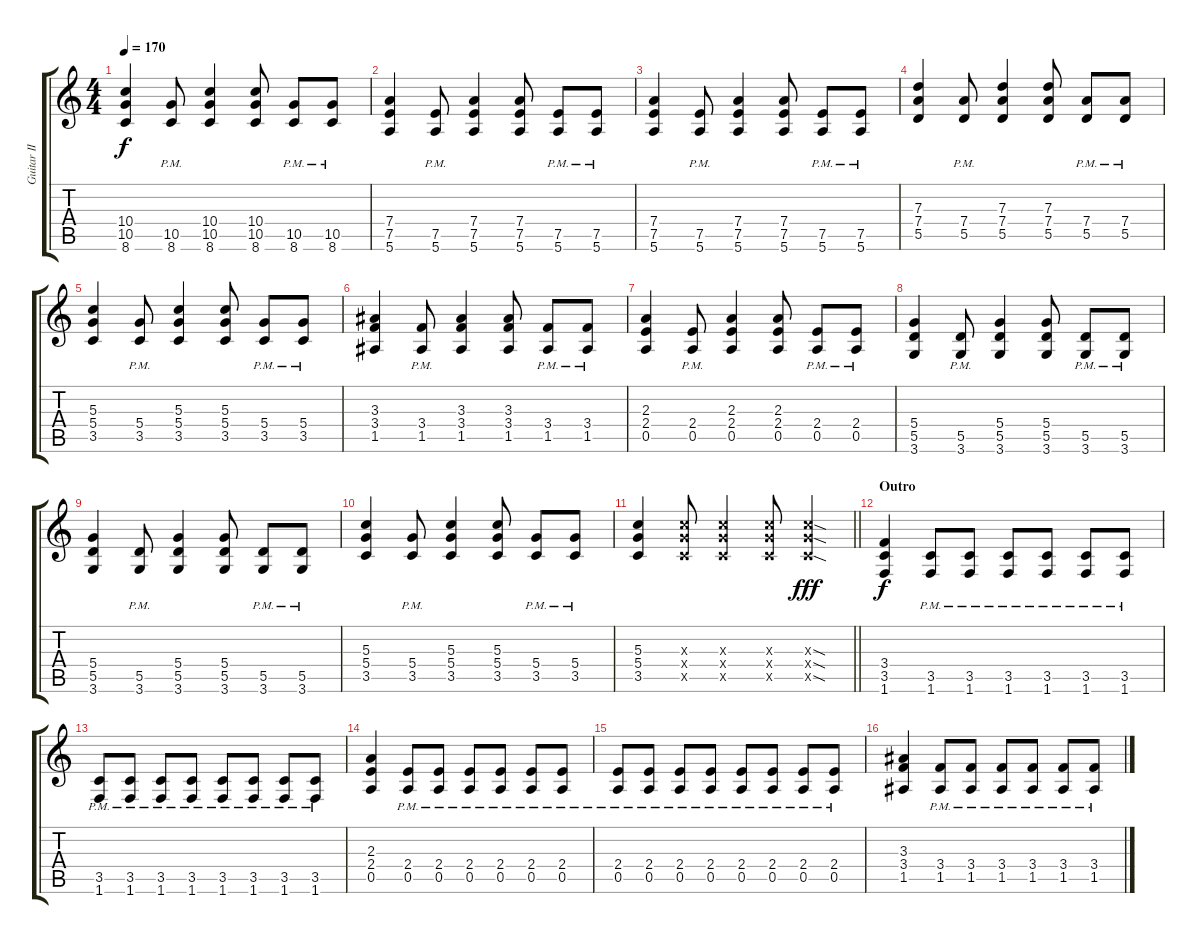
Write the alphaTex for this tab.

\track ("Guitar II" "Guitar II") {instrument overdrivenguitar}
\staff {score tabs}
\tuning (E4 B3 G3 D3 A2 E2) {hide}
\ts (4 4)
\tempo 170
\clef g2
\ks c
(10.4 10.5 8.6).4{dy f} (10.5{pm} 8.6{pm}).8 (10.4 10.5 8.6).4 (10.4 10.5 8.6).8 (10.5{pm} 8.6{pm}).8 (10.5{pm} 8.6{pm}).8 |
(7.4 7.5 5.6).4 (7.5{pm} 5.6{pm}).8 (7.4 7.5 5.6).4 (7.4 7.5 5.6).8 (7.5{pm} 5.6{pm}).8 (7.5{pm} 5.6).8 |
(7.4 7.5 5.6).4 (7.5{pm} 5.6{pm}).8 (7.4 7.5 5.6).4 (7.4 7.5 5.6).8 (7.5{pm} 5.6{pm}).8 (7.5{pm} 5.6).8 |
(7.3 7.4 5.5).4 (7.4{pm} 5.5{pm}).8 (7.3 7.4 5.5).4 (7.3 7.4 5.5).8 (7.4{pm} 5.5{pm}).8 (7.4{pm} 5.5{pm}).8 |
(5.3 5.4 3.5).4 (5.4{pm} 3.5{pm}).8 (5.3 5.4 3.5).4 (5.3 5.4 3.5).8 (5.4{pm} 3.5{pm}).8 (5.4{pm} 3.5{pm}).8 |
(3.3 3.4 1.5).4 (3.4{pm} 1.5{pm}).8 (3.3 3.4 1.5).4 (3.3 3.4 1.5).8 (3.4{pm} 1.5{pm}).8 (3.4{pm} 1.5{pm}).8 |
(2.3 2.4 0.5).4 (2.4{pm} 0.5{pm}).8 (2.3 2.4 0.5).4 (2.3 2.4 0.5).8 (2.4{pm} 0.5{pm}).8 (2.4{pm} 0.5{pm}).8 |
(5.4 5.5 3.6).4 (5.5{pm} 3.6{pm}).8 (5.4 5.5 3.6).4 (5.4 5.5 3.6).8 (5.5{pm} 3.6{pm}).8 (5.5{pm} 3.6{pm}).8 |
(5.4 5.5 3.6).4 (5.5{pm} 3.6{pm}).8 (5.4 5.5 3.6).4 (5.4 5.5 3.6).8 (5.5{pm} 3.6{pm}).8 (5.5{pm} 3.6{pm}).8 |
(5.3 5.4 3.5).4 (5.4{pm} 3.5{pm}).8 (5.3 5.4 3.5).4 (5.3 5.4 3.5).8 (5.4{pm} 3.5{pm}).8 (5.4{pm} 3.5{pm}).8 |
\barLineRight lightlight
(5.3 5.4 3.5).4 (5.3{x} 5.4{x} 3.5{x}).8 (5.3{x} 5.4{x} 3.5{x}).4 (5.3{x} 5.4{x} 3.5{x}).8 (5.3{sod x} 5.4{sod x} 3.5{sod x}).4{dy fff} |
\section ("" "Outro")
(3.4 3.5 1.6).4{dy f} (3.5{pm} 1.6{pm}).8 (3.5{pm} 1.6{pm}).8 (3.5{pm} 1.6{pm}).8 (3.5{pm} 1.6{pm}).8 (3.5{pm} 1.6{pm}).8 (3.5{pm} 1.6{pm}).8 |
(3.5{pm} 1.6{pm}).8 (3.5{pm} 1.6{pm}).8 (3.5{pm} 1.6{pm}).8 (3.5{pm} 1.6{pm}).8 (3.5{pm} 1.6{pm}).8 (3.5{pm} 1.6{pm}).8 (3.5{pm} 1.6{pm}).8 (3.5{pm} 1.6{pm}).8 |
(2.3 2.4 0.5).4 (2.4{pm} 0.5{pm}).8 (2.4{pm} 0.5{pm}).8 (2.4{pm} 0.5{pm}).8 (2.4{pm} 0.5{pm}).8 (2.4{pm} 0.5{pm}).8 (2.4{pm} 0.5{pm}).8 |
(2.4{pm} 0.5{pm}).8 (2.4{pm} 0.5{pm}).8 (2.4{pm} 0.5{pm}).8 (2.4{pm} 0.5{pm}).8 (2.4{pm} 0.5{pm}).8 (2.4{pm} 0.5{pm}).8 (2.4{pm} 0.5{pm}).8 (2.4{pm} 0.5{pm}).8 |
(3.3 3.4 1.5).4 (3.4{pm} 1.5{pm}).8 (3.4{pm} 1.5{pm}).8 (3.4{pm} 1.5{pm}).8 (3.4{pm} 1.5{pm}).8 (3.4{pm} 1.5{pm}).8 (3.4{pm} 1.5{pm}).8
